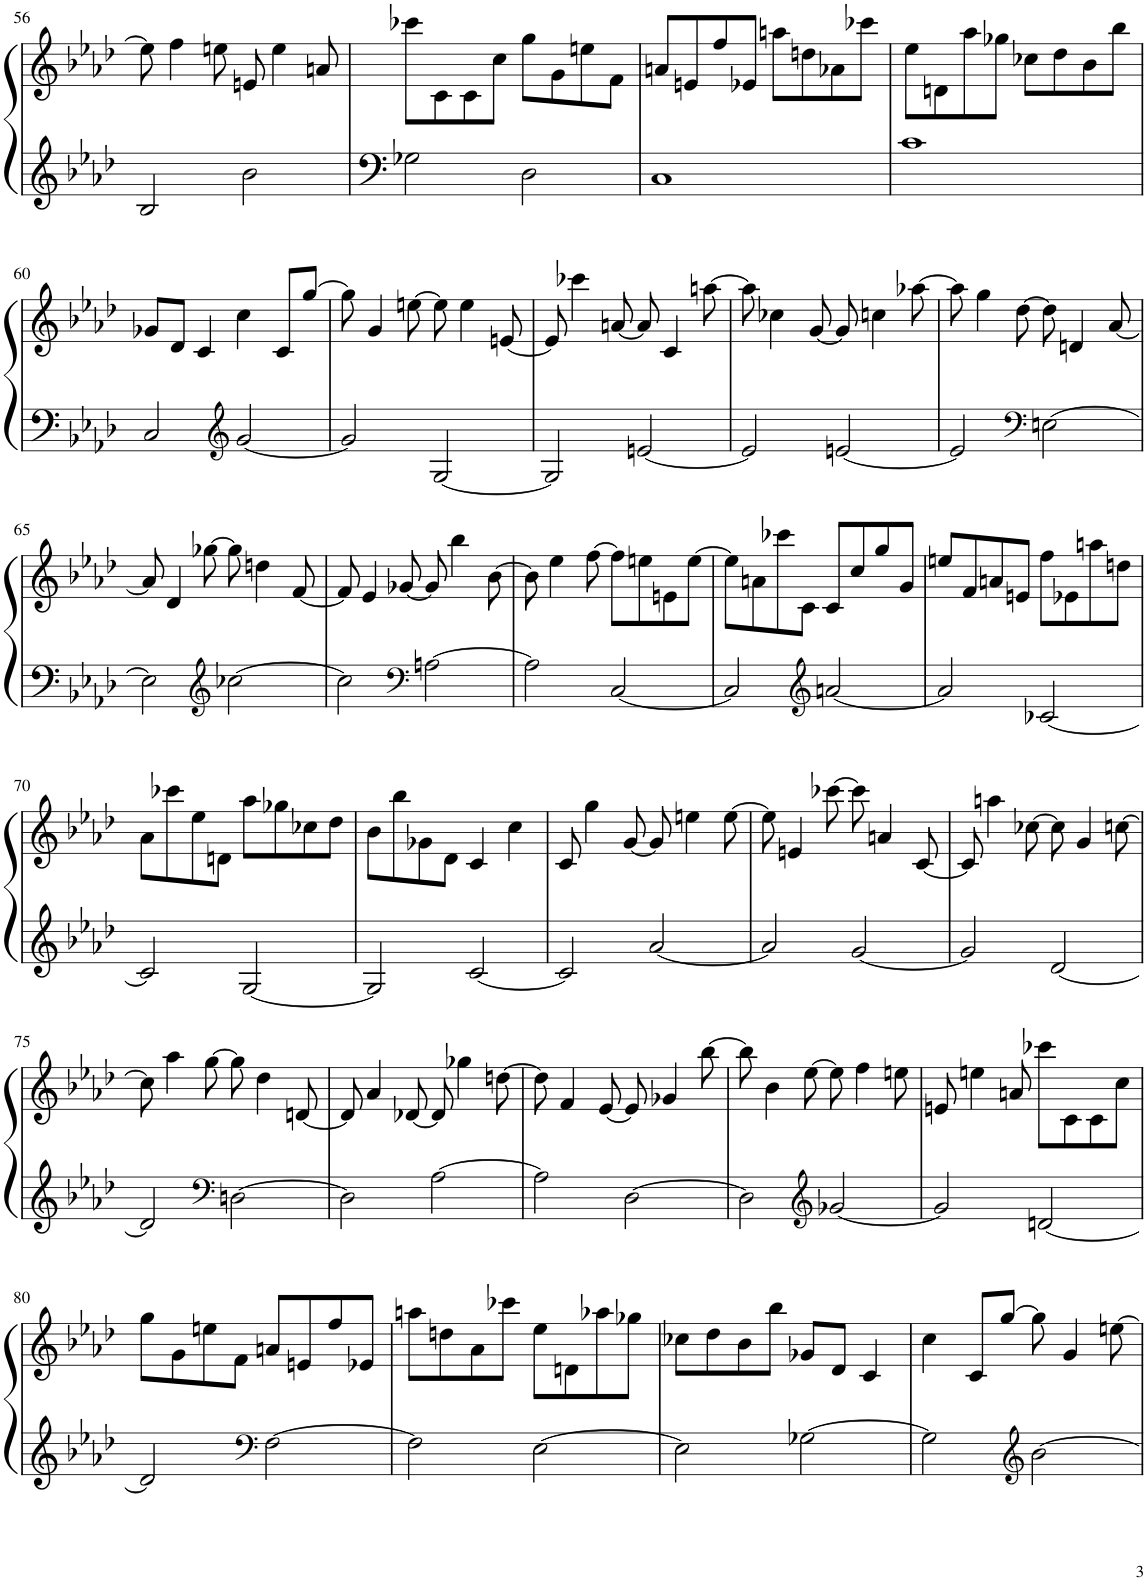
**kern	**kern
*part1	*part1
*staff2	*staff1
*I"Klavier	*
*I'Klav.	*
!!LO:PB:g=z
*clefF4	*clefG2
*k[b-e-a-d-]	*k[b-e-a-d-]
*M4/4	*M4/4
=56	=56
2B-/	8ee-\]
.	4ff\
.	8een\
2b-\	8en/
.	4ee\
.	8an/
=57	=57
2G-X\	8ccc-X\L
.	8c\
.	8c\
.	8cc\J
2D-\	8gg\L
.	8g\
.	8een\
.	8f\J
=58	=58
1C	8an/L
.	8en/
.	8ff/
.	8e-X/J
.	8aan\L
.	8ddn\
.	8a-X\
.	8ccc-X\J
=59	=59
1c	8ee-\L
.	8dn\
.	8aa-\
.	8gg-X\J
.	8cc-X\L
.	8dd-\
.	8b-\
.	8bb-\J
!!LO:LB:g=z
=60	=60
2C/	8g-X/L
.	8d-/J
.	4c/
*clefG2	*
[2g/	4cc\
.	8c/L
.	[8gg/J
=61	=61
2g/]	8gg\]
.	4g/
.	[8een\
[2G/	8ee\]
.	4ee\
.	[8en/
=62	=62
2G/]	8e/]
.	4ccc-X\
.	[8an/
[2en/	8a/]
.	4c/
.	[8aan\
=63	=63
2e/]	8aa\]
.	4cc-X\
.	[8g/
[2en/	8g/]
.	4ccn\
.	[8aa-X\
=64	=64
2e/]	8aa-\]
.	4gg\
.	[8dd-\
*clefF4	*
[2En\	8dd-\]
.	4dn/
.	[8a-/
!!LO:LB:g=z
=65	=65
2E\]	8a-/]
.	4d-/
.	[8gg-X\
*clefG2	*
[2cc-X\	8gg-\]
.	4ddn\
.	[8f/
=66	=66
2cc-\]	8f/]
.	4e-/
.	[8g-X/
*clefF4	*
[2An\	8g-/]
.	4bb-\
.	[8b-\
=67	=67
2A\]	8b-\]
.	4ee-\
.	[8ff\
[2C/	8ff\L]
.	8een\
.	8en\
.	[8ee\J
=68	=68
2C/]	8ee\L]
.	8an\
.	8ccc-X\
.	8c\J
*clefG2	*
[2an/	8c/L
.	8cc/
.	8gg/
.	8g/J
=69	=69
2a/]	8een/L
.	8f/
.	8an/
.	8en/J
[2c-X/	8ff\L
.	8e-X\
.	8aan\
.	8ddn\J
!!LO:LB:g=z
=70	=70
2c-/]	8a-\L
.	8ccc-X\
.	8ee-\
.	8dn\J
[2G/	8aa-\L
.	8gg-X\
.	8cc-X\
.	8dd-\J
=71	=71
2G/]	8b-\L
.	8bb-\
.	8g-X\
.	8d-\J
[2c/	4c/
.	4cc\
=72	=72
2c/]	8c/
.	4gg\
.	[8g/
[2a-/	8g/]
.	4een\
.	[8ee\
=73	=73
2a-/]	8ee\]
.	4en/
.	[8ccc-X\
[2g/	8ccc-\]
.	4an/
.	[8c/
=74	=74
2g/]	8c/]
.	4aan\
.	[8cc-X\
[2d-/	8cc-\]
.	4g/
.	[8ccn\
!!LO:LB:g=z
=75	=75
2d-/]	8cc\]
.	4aa-\
.	[8gg\
*clefF4	*
[2Dn\	8gg\]
.	4dd-\
.	[8dn/
=76	=76
2D\]	8d/]
.	4a-/
.	[8d-X/
[2A-\	8d-/]
.	4gg-X\
.	[8ddn\
=77	=77
2A-\]	8dd\]
.	4f/
.	[8e-/
[2D-\	8e-/]
.	4g-X/
.	[8bb-\
=78	=78
2D-\]	8bb-\]
.	4b-\
.	[8ee-\
*clefG2	*
[2g-X/	8ee-\]
.	4ff\
.	8een\
=79	=79
2g-/]	8en/
.	4een\
.	8an/
[2dn/	8ccc-X\L
.	8c\
.	8c\
.	8cc\J
!!LO:LB:g=z
=80	=80
2d/]	8gg\L
.	8g\
.	8een\
.	8f\J
*clefF4	*
[2F\	8an/L
.	8en/
.	8ff/
.	8e-X/J
=81	=81
2F\]	8aan\L
.	8ddn\
.	8a-\
.	8ccc-X\J
[2E-\	8ee-\L
.	8dn\
.	8aa-X\
.	8gg-X\J
=82	=82
2E-\]	8cc-X\L
.	8dd-\
.	8b-\
.	8bb-\J
[2G-X\	8g-X/L
.	8d-/J
.	4c/
=83	=83
2G-\]	4cc\
.	8c/L
.	[8gg/J
*clefG2	*
[2b-\	8gg\]
.	4g/
.	[8een\
=	=
*-	*-
